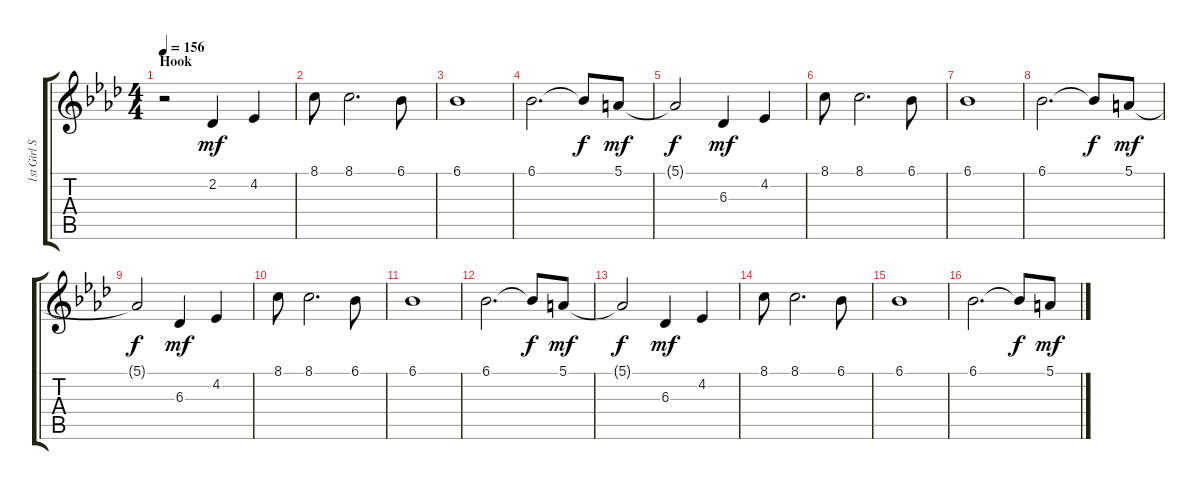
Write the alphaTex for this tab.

\track ("1st Girl Soprano" "1st Girl S") {instrument choiraahs}
\staff {score tabs}
\tuning (E4 B3 G3 D3 A2 E2) {hide}
\ts (4 4)
\section ("" "Hook")
\tempo 156
\clef g2
\ks fminor
r.2{dy f} 2.2.4{dy mf} 4.2.4 |
8.1.8 8.1.2{d} 6.1.8 |
6.1.1 |
6.1.2{d} 6.1{t}.8{dy f} 5.1.8{dy mf} |
5.1{t}.2{dy f} 6.3.4{dy mf} 4.2.4 |
8.1.8 8.1.2{d} 6.1.8 |
6.1.1 |
6.1.2{d} 6.1{t}.8{dy f} 5.1.8{dy mf} |
5.1{t}.2{dy f} 6.3.4{dy mf} 4.2.4 |
8.1.8 8.1.2{d} 6.1.8 |
6.1.1 |
6.1.2{d} 6.1{t}.8{dy f} 5.1.8{dy mf} |
5.1{t}.2{dy f} 6.3.4{dy mf} 4.2.4 |
8.1.8 8.1.2{d} 6.1.8 |
6.1.1 |
6.1.2{d} 6.1{t}.8{dy f} 5.1.8{dy mf}
